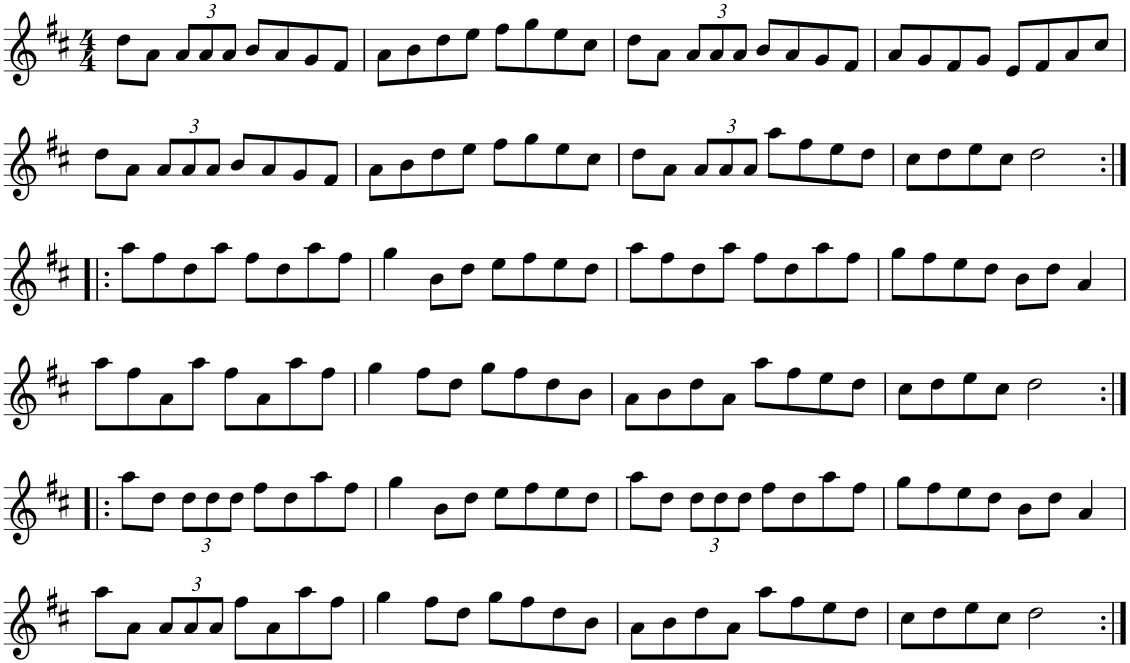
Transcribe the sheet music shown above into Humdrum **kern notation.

**kern
*part1
*staff1
*I"Piano
*I'Pno
*clefG2
*k[f#c#]
*D:
*M4/4
=1
8dd\L
8a\J
*Xbrackettup
12a/L
12a/
12a/J
8b/L
8a/
8g/
8f#/J
=2
8a\L
8b\
8dd\
8ee\J
8ff#\L
8gg\
8ee\
8cc#\J
=3
8dd\L
8a\J
12a/L
12a/
12a/J
8b/L
8a/
8g/
8f#/J
=4
8a/L
8g/
8f#/
8g/J
8e/L
8f#/
8a/
8cc#/J
!!LO:LB:g=z
=5
8dd\L
8a\J
12a/L
12a/
12a/J
8b/L
8a/
8g/
8f#/J
=6
8a\L
8b\
8dd\
8ee\J
8ff#\L
8gg\
8ee\
8cc#\J
=7
8dd\L
8a\J
12a/L
12a/
12a/J
8aa\L
8ff#\
8ee\
8dd\J
=8
8cc#\L
8dd\
8ee\
8cc#\J
2dd\
!!LO:LB:g=z
=9:|!|:
8aa\L
8ff#\
8dd\
8aa\J
8ff#\L
8dd\
8aa\
8ff#\J
=10
4gg\
8b\L
8dd\J
8ee\L
8ff#\
8ee\
8dd\J
=11
8aa\L
8ff#\
8dd\
8aa\J
8ff#\L
8dd\
8aa\
8ff#\J
=12
8gg\L
8ff#\
8ee\
8dd\J
8b\L
8dd\J
4a/
!!LO:LB:g=z
=13
8aa\L
8ff#\
8a\
8aa\J
8ff#\L
8a\
8aa\
8ff#\J
=14
4gg\
8ff#\L
8dd\J
8gg\L
8ff#\
8dd\
8b\J
=15
8a\L
8b\
8dd\
8a\J
8aa\L
8ff#\
8ee\
8dd\J
=16
8cc#\L
8dd\
8ee\
8cc#\J
2dd\
!!LO:LB:g=z
=17:|!|:
8aa\L
8dd\J
12dd\L
12dd\
12dd\J
8ff#\L
8dd\
8aa\
8ff#\J
=18
4gg\
8b\L
8dd\J
8ee\L
8ff#\
8ee\
8dd\J
=19
8aa\L
8dd\J
12dd\L
12dd\
12dd\J
8ff#\L
8dd\
8aa\
8ff#\J
=20
8gg\L
8ff#\
8ee\
8dd\J
8b\L
8dd\J
4a/
!!LO:LB:g=z
=21
8aa\L
8a\J
12a/L
12a/
12a/J
8ff#\L
8a\
8aa\
8ff#\J
=22
4gg\
8ff#\L
8dd\J
8gg\L
8ff#\
8dd\
8b\J
=23
8a\L
8b\
8dd\
8a\J
8aa\L
8ff#\
8ee\
8dd\J
=24
8cc#\L
8dd\
8ee\
8cc#\J
2dd\
=:|!
*-
